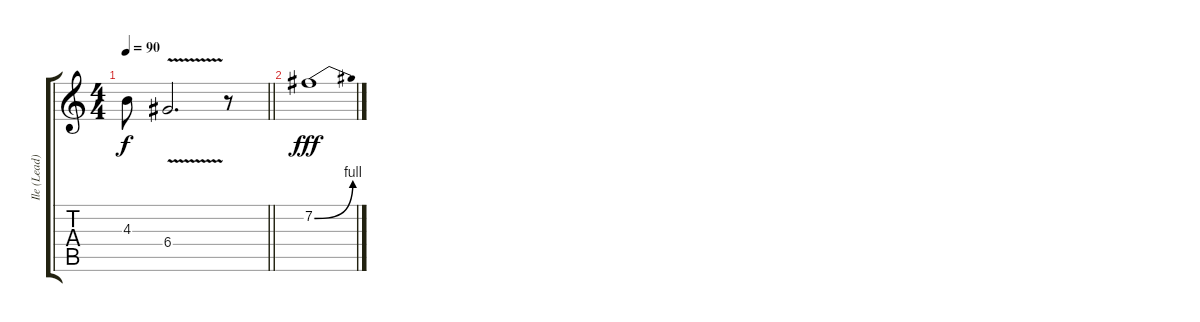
\track ("Ile (Lead)" "Ile (Lead)") {instrument overdrivenguitar}
\staff {score tabs}
\tuning (E4 B3 G3 D3 A2 E2) {hide}
\ts (4 4)
\tempo 90
\clef g2
\barLineRight lightlight
\ks c
4.3.8{dy f} 6.4{v}.2{d} r.8 |
7.2{be (bend 0 0 60 4)}.1{dy fff}
